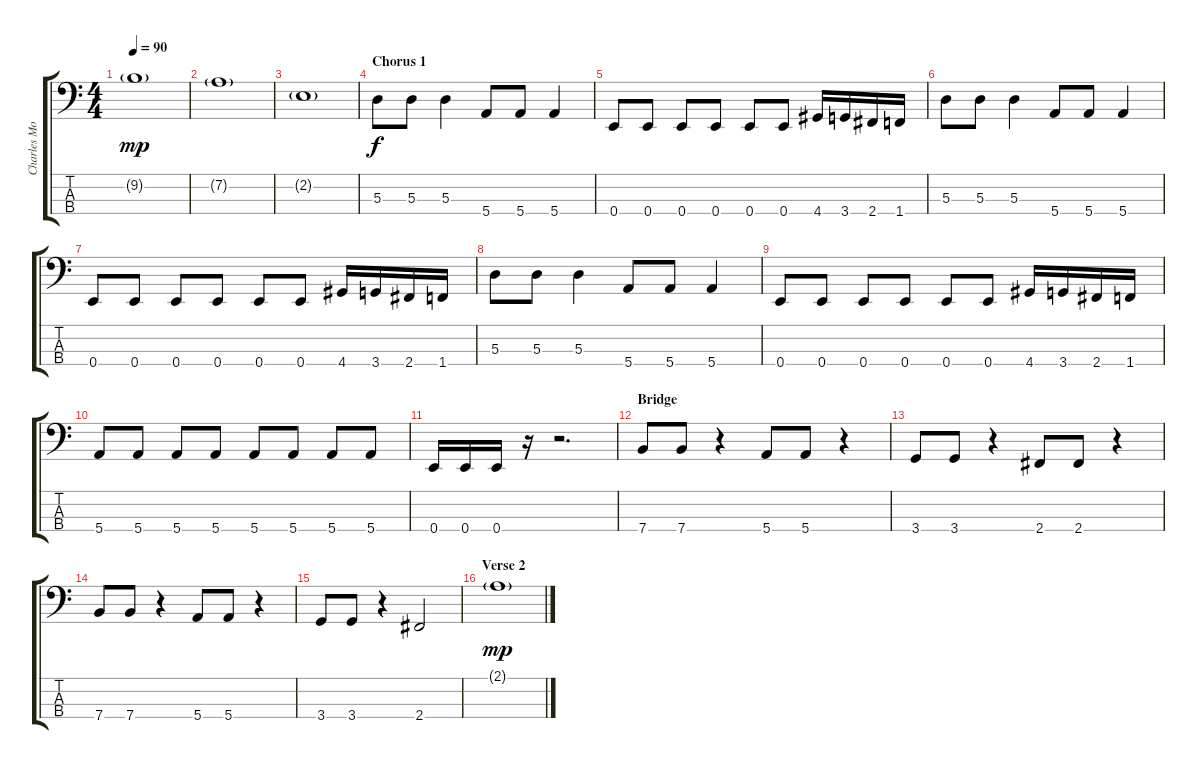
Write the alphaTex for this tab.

\track ("Charles Moniz - Bass" "Charles Mo") {instrument electricbassfinger}
\staff {score tabs}
\tuning (G2 D2 A1 E1) {hide}
\ts (4 4)
\tempo 90
\clef f4
\ks c
9.2{g}.1{dy mp} |
7.2{g}.1 |
2.2{g}.1 |
\section ("" "Chorus 1")
5.3.8{dy f} 5.3.8 5.3.4 5.4.8 5.4.8 5.4.4 |
0.4.8 0.4.8 0.4.8 0.4.8 0.4.8 0.4.8 4.4.16 3.4.16 2.4.16 1.4.16 |
5.3.8 5.3.8 5.3.4 5.4.8 5.4.8 5.4.4 |
0.4.8 0.4.8 0.4.8 0.4.8 0.4.8 0.4.8 4.4.16 3.4.16 2.4.16 1.4.16 |
5.3.8 5.3.8 5.3.4 5.4.8 5.4.8 5.4.4 |
0.4.8 0.4.8 0.4.8 0.4.8 0.4.8 0.4.8 4.4.16 3.4.16 2.4.16 1.4.16 |
5.4.8 5.4.8 5.4.8 5.4.8 5.4.8 5.4.8 5.4.8 5.4.8 |
0.4.16 0.4.16 0.4.16 r.16 r.2{d} |
\section ("" "Bridge")
7.4.8 7.4.8 r.4 5.4.8 5.4.8 r.4 |
3.4.8 3.4.8 r.4 2.4.8 2.4.8 r.4 |
7.4.8 7.4.8 r.4 5.4.8 5.4.8 r.4 |
3.4.8 3.4.8 r.4 2.4.2 |
\section ("" "Verse 2")
2.1{g}.1{dy mp}
